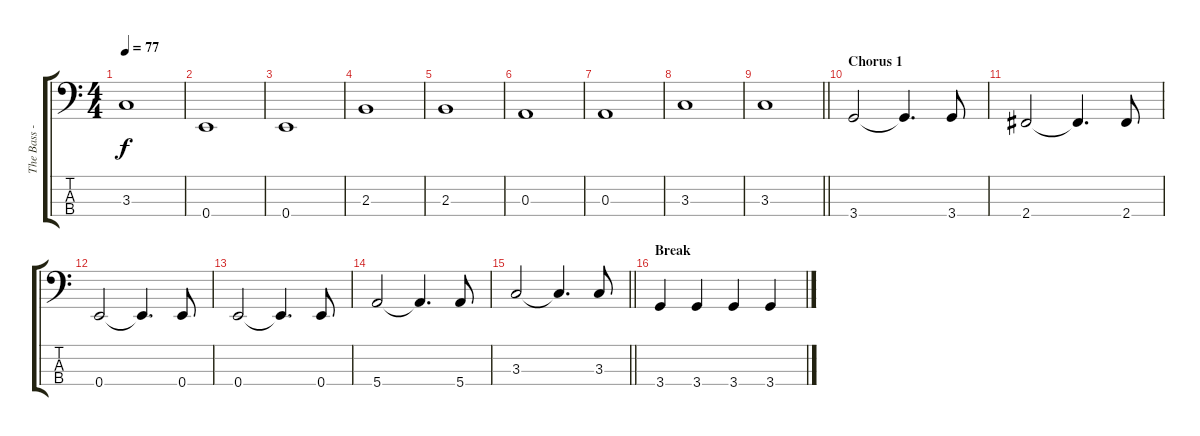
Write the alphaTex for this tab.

\track ("The Bass - Andy Bell" "The Bass -") {instrument electricbassfinger}
\staff {score tabs}
\tuning (G2 D2 A1 E1) {hide}
\ts (4 4)
\tempo 77
\clef f4
\ks c
3.3.1{dy f} |
0.4.1 |
0.4.1 |
2.3.1 |
2.3.1 |
0.3.1 |
0.3.1 |
3.3.1 |
\barLineRight lightlight
3.3.1 |
\section ("" "Chorus 1")
3.4.2 3.4{t}.4{d} 3.4.8 |
2.4.2 2.4{t}.4{d} 2.4.8 |
0.4.2 0.4{t}.4{d} 0.4.8 |
0.4.2 0.4{t}.4{d} 0.4.8 |
5.4.2 5.4{t}.4{d} 5.4.8 |
\barLineRight lightlight
3.3.2 3.3{t}.4{d} 3.3.8 |
\section ("" "Break")
3.4.4 3.4.4 3.4.4 3.4.4
